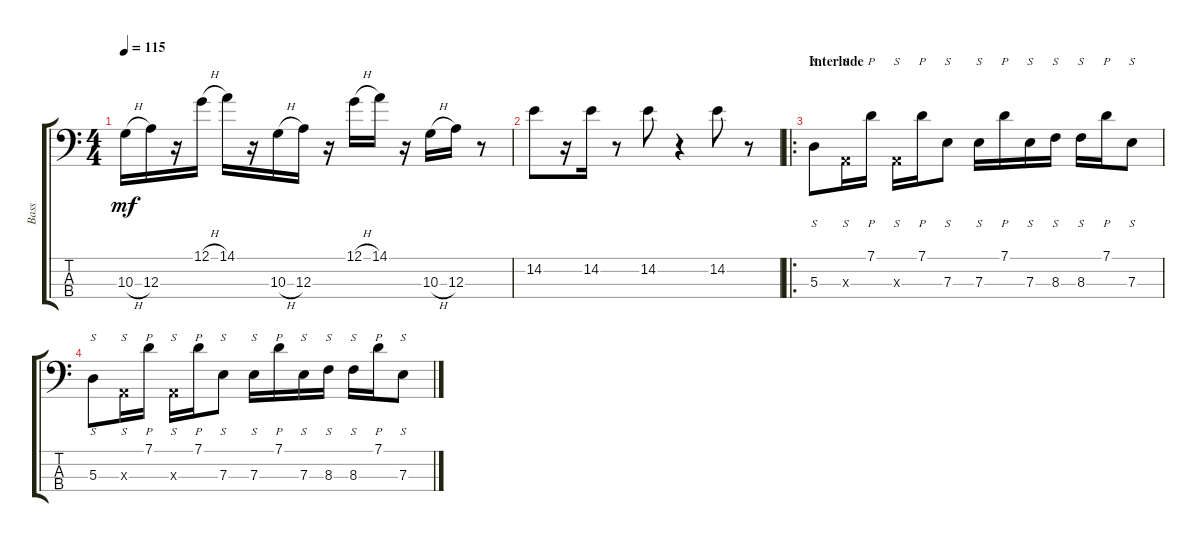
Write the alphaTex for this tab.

\track ("Bass" "Bass") {instrument electricbassfinger}
\staff {score tabs}
\tuning (G2 D2 A1 E1) {hide}
\ts (4 4)
\tempo 115
\clef f4
\ks c
10.3{h}.16{dy mf} 12.3.16 r.16 12.1{h}.16 14.1.16 r.16 10.3{h}.16 12.3.16 r.16 12.1{h}.16 14.1.16 r.16 10.3{h}.16 12.3.16 r.8 |
14.2.8 r.16 14.2.16 r.8 14.2.8 r.4 14.2.8 r.8 |
\ro
\section ("" "Interlude")
5.3.8{s} 0.3{x}.16{s} 7.1.16{p} 0.3{x}.16{s} 7.1.16{p} 7.3.8{s} 7.3.16{s} 7.1.16{p} 7.3.16{s} 8.3.16{s} 8.3.16{s} 7.1.16{p} 7.3.8{s} |
5.3.8{s} 0.3{x}.16{s} 7.1.16{p} 0.3{x}.16{s} 7.1.16{p} 7.3.8{s} 7.3.16{s} 7.1.16{p} 7.3.16{s} 8.3.16{s} 8.3.16{s} 7.1.16{p} 7.3.8{s}
